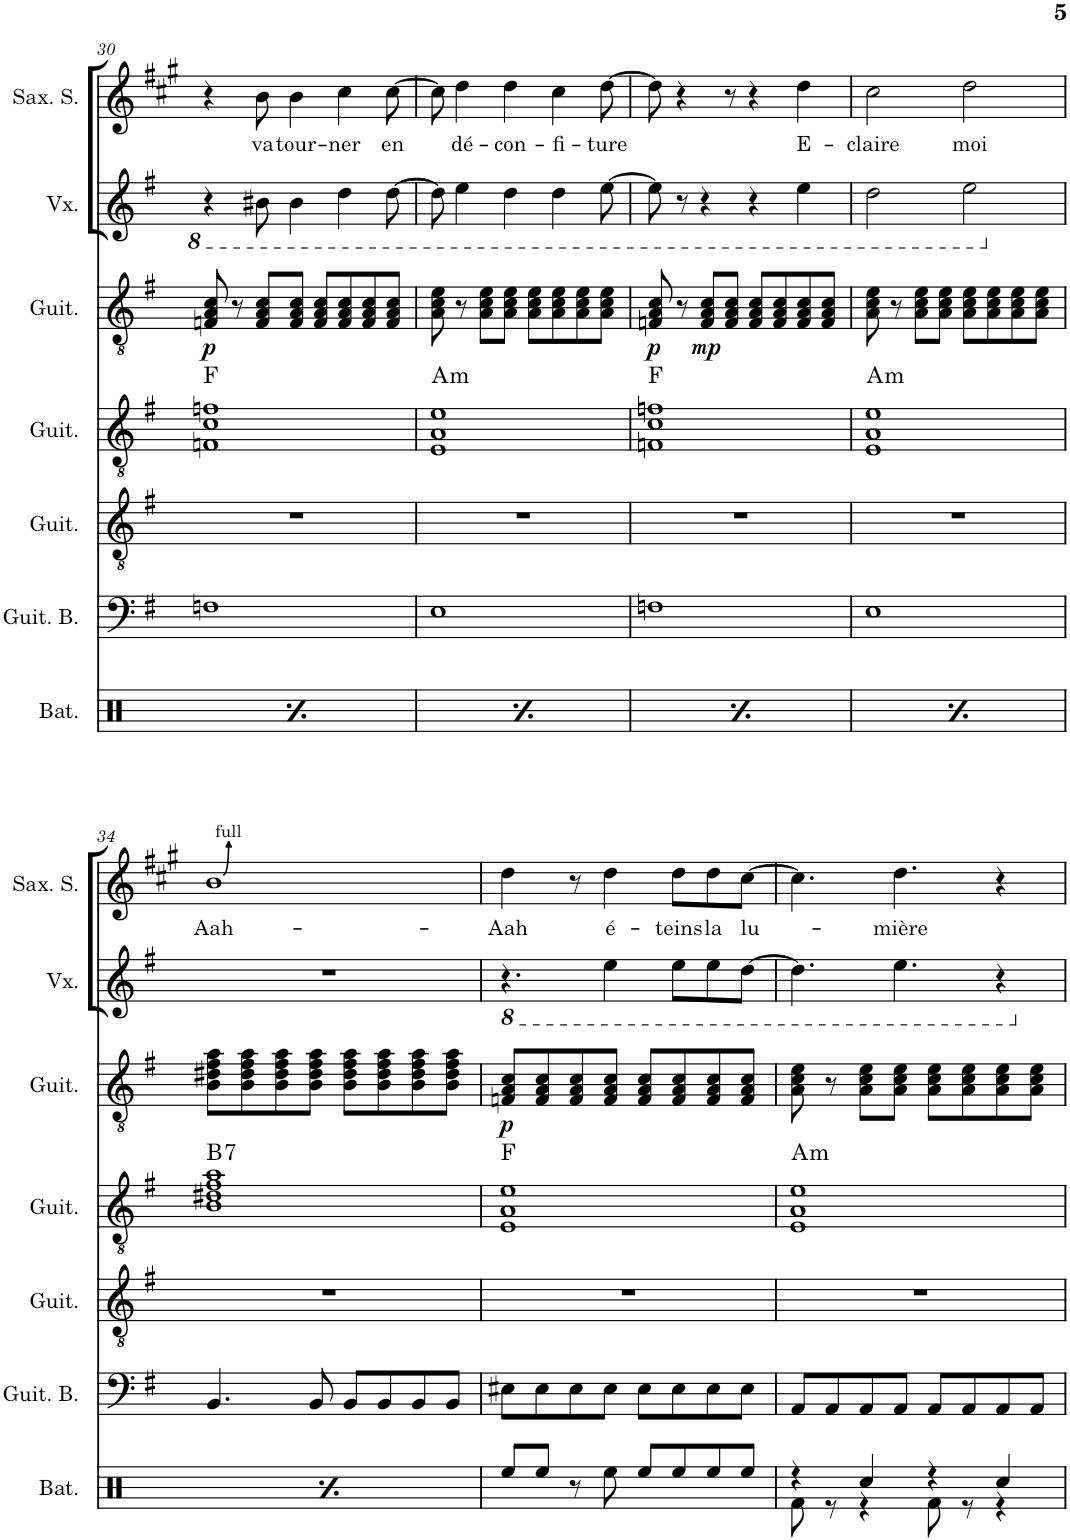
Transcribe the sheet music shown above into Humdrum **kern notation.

**kern	**kern	**kern	**kern	**kern	**dynam	**kern	**kern	**text
*part7	*part6	*part5	*part4	*part3	*part3	*part2	*part1	*part1
*staff7	*staff6	*staff5	*staff4	*staff3	*staff3	*staff2	*staff1	*staff1
*I"Batterie	*I"Guitare Basse	*I"Guitare Acoustique	*I"Guitare Acoustique	*I"Guitare Acoustique	*	*I"Voix	*I"Saxophone Soprano	*
*I'Bat.	*I'Guit. B.	*I'Guit.	*I'Guit.	*I'Guit.	*	*I'Vx.	*I'Sax. S.	*
!!LO:PB:g=z
*clefX	*clefF4	*clefGv2	*clefGv2	*clefGv2	*	*clefG2	*clefG2	*
*	*Trd7c12	*	*	*	*	*	*Trd1c2	*
*k[]	*k[f#]	*k[f#]	*k[f#]	*k[f#]	*	*k[f#]	*k[f#c#g#]	*
*M4/4	*M4/4	*M4/4	*M4/4	*M4/4	*	*M4/4	*M4/4	*
=30	=30	=30	=30	=30	=30	=30	=30	=30
*^	*	*	*	*	*	*	*	*
!	!	!	!	!	!	!LO:DY:b	!	!	!
4r	4Rf\	1Fn	1r	1Fn 1c 1fn	8Fn/ 8A/ 8c/	p	4r	4r	.
.	.	.	.	.	8r	.	.	.	.
!	!	!	!	!	!	!	!	!	!LO:LY:b
4Rcc/	4r	.	.	.	8F/ 8A/ 8c/L	.	8B#X\	8b\	va
!	!	!	!	!	!	!	!	!	!LO:LY:b
.	.	.	.	.	8F/ 8A/ 8c/J	.	4B#\	4b\	tour-
4r	8Rf\	.	.	.	8F/ 8A/ 8c/L	.	.	.	.
!	!	!	!	!	!	!	!	!	!LO:LY:b
.	8r	.	.	.	8F/ 8A/ 8c/	.	4d\	4cc#\	-ner
4Rcc/	4r	.	.	.	8F/ 8A/ 8c/	.	.	.	.
!	!	!	!	!	!	!	!	!	!LO:LY:b
.	.	.	.	.	8F/ 8A/ 8c/J	.	[8d\	[8cc#\	en
=31	=31	=31	=31	=31	=31	=31	=31	=31	=31
4r	4Rf\	1E	1r	1E 1A 1e	8A\ 8c\ 8e\	.	8d\]	8cc#\]	.
!	!	!	!	!	!	!	!	!	!LO:LY:b
.	.	.	.	.	8r	.	4e\	4dd\	dé-
4Rcc/	4r	.	.	.	8A\ 8c\ 8e\L	.	.	.	.
!	!	!	!	!	!	!	!	!	!LO:LY:b
.	.	.	.	.	8A\ 8c\ 8e\J	.	4d\	4dd\	-con-
4r	8Rf\	.	.	.	8A\ 8c\ 8e\L	.	.	.	.
!	!	!	!	!	!	!	!	!	!LO:LY:b
.	8r	.	.	.	8A\ 8c\ 8e\	.	4d\	4cc#\	-fi-
4Rcc/	4r	.	.	.	8A\ 8c\ 8e\	.	.	.	.
!	!	!	!	!	!	!	!	!	!LO:LY:b
.	.	.	.	.	8A\ 8c\ 8e\J	.	[8e\	[8dd\	-ture
=32	=32	=32	=32	=32	=32	=32	=32	=32	=32
!	!	!	!	!	!	!LO:DY:b	!	!	!
4r	4Rf\	1Fn	1r	1Fn 1c 1fn	8Fn/ 8A/ 8c/	p	8e\]	8dd\]	.
.	.	.	.	.	8r	.	8r	4r	.
!	!	!	!	!	!	!LO:DY:b	!	!	!
4Rcc/	4r	.	.	.	8F/ 8A/ 8c/L	mp	4r	.	.
.	.	.	.	.	8F/ 8A/ 8c/J	.	.	8r	.
4r	8Rf\	.	.	.	8F/ 8A/ 8c/L	.	4r	4r	.
.	8r	.	.	.	8F/ 8A/ 8c/	.	.	.	.
!	!	!	!	!	!	!	!	!	!LO:LY:b
4Rcc/	4r	.	.	.	8F/ 8A/ 8c/	.	4e\	4dd\	E-
.	.	.	.	.	8F/ 8A/ 8c/J	.	.	.	.
=33	=33	=33	=33	=33	=33	=33	=33	=33	=33
!	!	!	!	!	!	!	!	!	!LO:LY:b
4r	4Rf\	1E	1r	1E 1A 1e	8A\ 8c\ 8e\	.	2d\	2cc#\	-claire
.	.	.	.	.	8r	.	.	.	.
4Rcc/	4r	.	.	.	8A\ 8c\ 8e\L	.	.	.	.
.	.	.	.	.	8A\ 8c\ 8e\J	.	.	.	.
!	!	!	!	!	!	!	!	!	!LO:LY:b
4r	8Rf\	.	.	.	8A\ 8c\ 8e\L	.	2e\	2dd\	moi
.	8r	.	.	.	8A\ 8c\ 8e\	.	.	.	.
4Rcc/	4r	.	.	.	8A\ 8c\ 8e\	.	.	.	.
.	.	.	.	.	8A\ 8c\ 8e\J	.	.	.	.
!!LO:LB:g=z
=34	=34	=34	=34	=34	=34	=34	=34	=34	=34
!	!	!	!	!	!	!	!	!	!LO:LY:b
4r	4Rf\	4.BB/	1r	1B 1d#X 1f# 1a	8B\ 8d#X\ 8f#\ 8a\L	.	1r	1b	Aah-
.	.	.	.	.	8B\ 8d#\ 8f#\ 8a\	.	.	.	.
4Rcc/	4r	.	.	.	8B\ 8d#\ 8f#\ 8a\	.	.	.	.
.	.	8BB/	.	.	8B\ 8d#\ 8f#\ 8a\J	.	.	.	.
4r	8Rf\	8BB/L	.	.	8B\ 8d#\ 8f#\ 8a\L	.	.	.	.
.	8r	8BB/	.	.	8B\ 8d#\ 8f#\ 8a\	.	.	.	.
4Rcc/	4r	8BB/	.	.	8B\ 8d#\ 8f#\ 8a\	.	.	.	.
.	.	8BB/J	.	.	8B\ 8d#\ 8f#\ 8a\J	.	.	.	.
*v	*v	*	*	*	*	*	*	*	*
=35	=35	=35	=35	=35	=35	=35	=35	=35
*	*	*	*	*	*	*8ba	*	*
!	!	!	!	!	!LO:DY:b	!	!	!LO:LY:b
8Ree/L	8E#X\L	1r	1E 1A 1e	8Fn/ 8A/ 8c/L	p	4.r	4dd\	Aah
8Ree/J	8E#\	.	.	8F/ 8A/ 8c/	.	.	.	.
8r	8E#\	.	.	8F/ 8A/ 8c/	.	.	8r	.
!	!	!	!	!	!	!	!	!LO:LY:b
8Ree\	8E#\J	.	.	8F/ 8A/ 8c/J	.	4e\	4dd\	é-
8Ree/L	8E#\L	.	.	8F/ 8A/ 8c/L	.	.	.	.
!	!	!	!	!	!	!	!	!LO:LY:b
8Ree/	8E#\	.	.	8F/ 8A/ 8c/	.	8e\L	8dd\L	-teins
!	!	!	!	!	!	!	!	!LO:LY:b
8Ree/	8E#\	.	.	8F/ 8A/ 8c/	.	8e\	8dd\	la
!	!	!	!	!	!	!	!	!LO:LY:b
8Ree/J	8E#\J	.	.	8F/ 8A/ 8c/J	.	[8d\J	[8cc#\J	lu-
=36	=36	=36	=36	=36	=36	=36	=36	=36
*^	*	*	*	*	*	*	*	*
4r	8Rf\	8AA/L	1r	1E 1A 1e	8A\ 8c\ 8e\	.	4.d\]	4.cc#\]	.
.	8r	8AA/	.	.	8r	.	.	.	.
4Rcc/	4r	8AA/	.	.	8A\ 8c\ 8e\L	.	.	.	.
!	!	!	!	!	!	!	!	!	!LO:LY:b
.	.	8AA/J	.	.	8A\ 8c\ 8e\J	.	4.e\	4.dd\	-mière
4r	8Rf\	8AA/L	.	.	8A\ 8c\ 8e\L	.	.	.	.
.	8r	8AA/	.	.	8A\ 8c\ 8e\	.	.	.	.
4Rcc/	4r	8AA/	.	.	8A\ 8c\ 8e\	.	4r	4r	.
.	.	8AA/J	.	.	8A\ 8c\ 8e\J	.	.	.	.
*v	*v	*	*	*	*	*	*	*	*
*	*	*	*	*	*	*X8ba	*	*
=	=	=	=	=	=	=	=	=
*-	*-	*-	*-	*-	*-	*-	*-	*-
